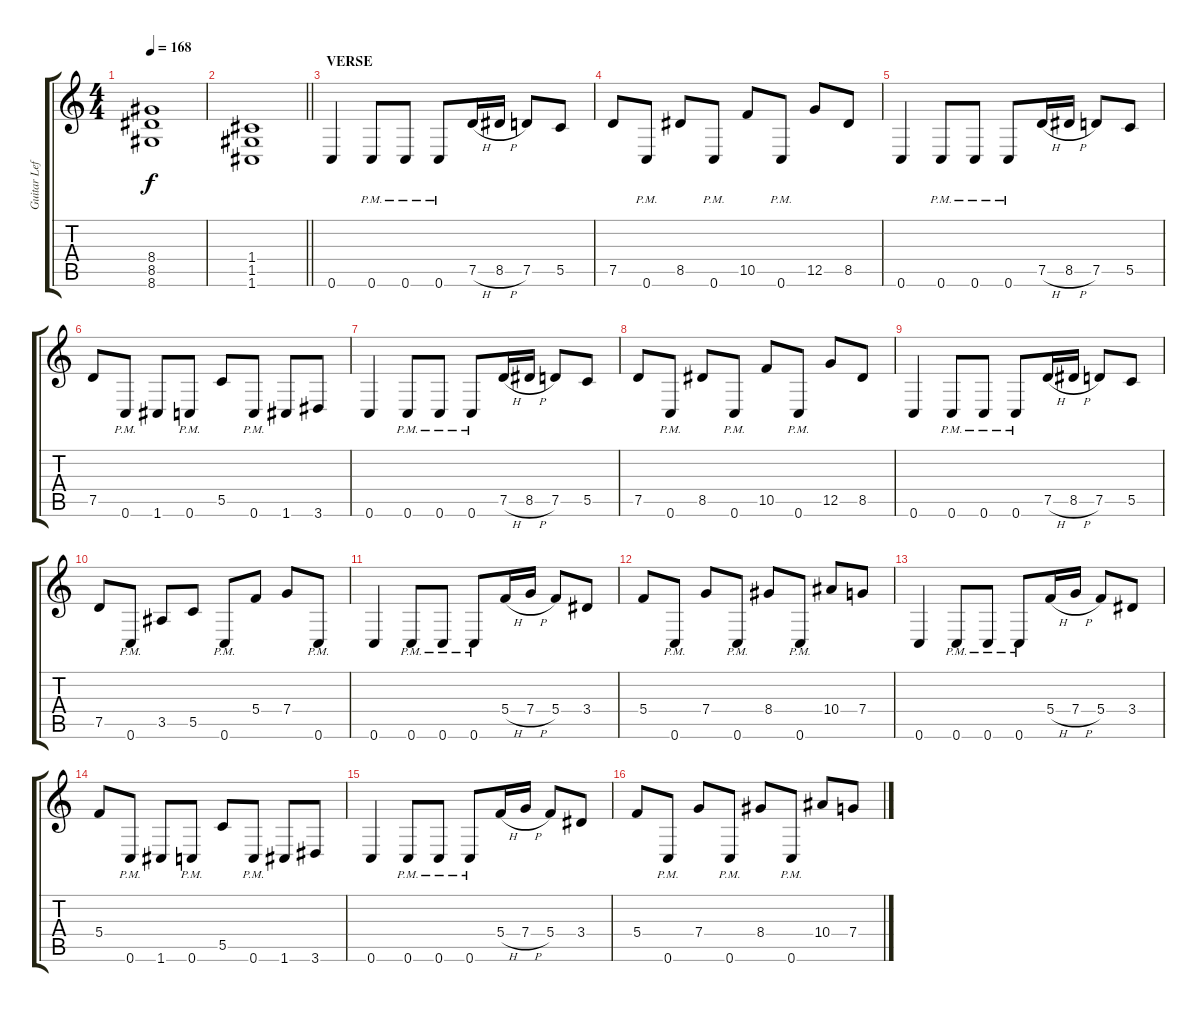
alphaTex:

\track ("Guitar Left" "Guitar Lef") {instrument distortionguitar}
\staff {score tabs}
\tuning (D4 A3 F3 C3 G2 C2) {hide}
\ts (4 4)
\tempo 168
\clef g2
\ks c
(8.4 8.5 8.6).1{dy f} |
\barLineRight lightlight
(1.4 1.5 1.6).1 |
\section ("" "VERSE")
0.6.4 0.6{pm}.8 0.6{pm}.8 0.6{pm}.8 7.5{h}.16 8.5{h}.16 7.5.8 5.5.8 |
7.5.8 0.6{pm}.8 8.5.8 0.6{pm}.8 10.5.8 0.6{pm}.8 12.5.8 8.5.8 |
0.6.4 0.6{pm}.8 0.6{pm}.8 0.6{pm}.8 7.5{h}.16 8.5{h}.16 7.5.8 5.5.8 |
7.5.8 0.6{pm}.8 1.6.8 0.6{pm}.8 5.5.8 0.6{pm}.8 1.6.8 3.6.8 |
0.6.4 0.6{pm}.8 0.6{pm}.8 0.6{pm}.8 7.5{h}.16 8.5{h}.16 7.5.8 5.5.8 |
7.5.8 0.6{pm}.8 8.5.8 0.6{pm}.8 10.5.8 0.6{pm}.8 12.5.8 8.5.8 |
0.6.4 0.6{pm}.8 0.6{pm}.8 0.6{pm}.8 7.5{h}.16 8.5{h}.16 7.5.8 5.5.8 |
7.5.8 0.6{pm}.8 3.5.8 5.5.8 0.6{pm}.8 5.4.8 7.4.8 0.6{pm}.8 |
0.6.4 0.6{pm}.8 0.6{pm}.8 0.6{pm}.8 5.4{h}.16 7.4{h}.16 5.4.8 3.4.8 |
5.4.8 0.6{pm}.8 7.4.8 0.6{pm}.8 8.4.8 0.6{pm}.8 10.4.8 7.4.8 |
0.6.4 0.6{pm}.8 0.6{pm}.8 0.6{pm}.8 5.4{h}.16 7.4{h}.16 5.4.8 3.4.8 |
5.4.8 0.6{pm}.8 1.6.8 0.6{pm}.8 5.5.8 0.6{pm}.8 1.6.8 3.6.8 |
0.6.4 0.6{pm}.8 0.6{pm}.8 0.6{pm}.8 5.4{h}.16 7.4{h}.16 5.4.8 3.4.8 |
5.4.8 0.6{pm}.8 7.4.8 0.6{pm}.8 8.4.8 0.6{pm}.8 10.4.8 7.4.8
